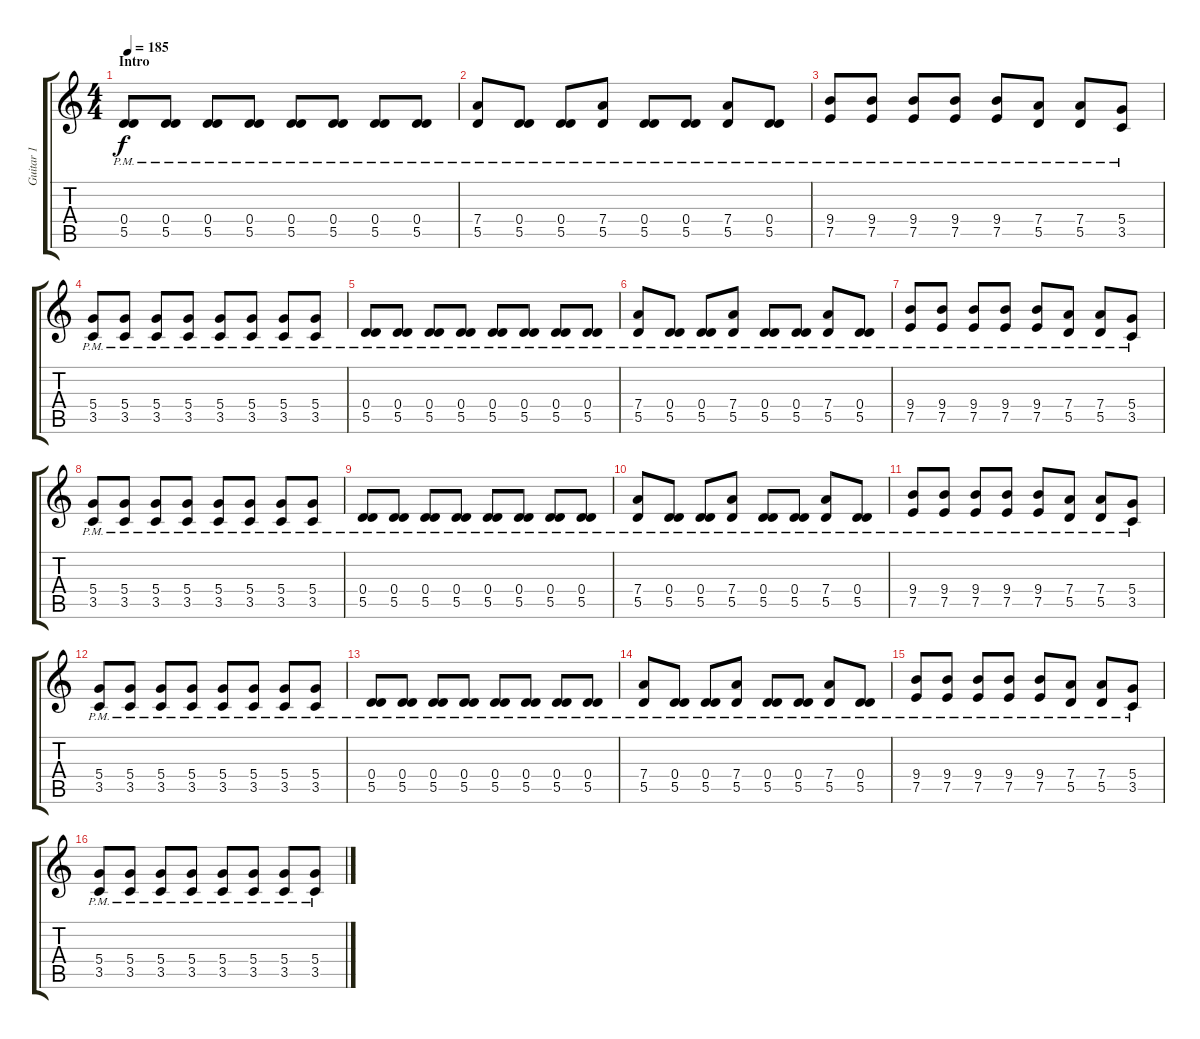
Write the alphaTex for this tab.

\track ("Guitar 1" "Guitar 1") {instrument overdrivenguitar}
\staff {score tabs}
\tuning (E4 B3 G3 D3 A2 E2) {hide}
\ts (4 4)
\section ("" "Intro")
\tempo 185
\clef g2
\ks c
(0.4{pm} 5.5{pm}).8{dy f instrument overdrivenguitar} (0.4{pm} 5.5{pm}).8 (0.4{pm} 5.5{pm}).8 (0.4{pm} 5.5{pm}).8 (0.4{pm} 5.5{pm}).8 (0.4{pm} 5.5{pm}).8 (0.4{pm} 5.5{pm}).8 (0.4{pm} 5.5{pm}).8 |
(7.4{pm} 5.5{pm}).8 (0.4{pm} 5.5{pm}).8 (0.4{pm} 5.5{pm}).8 (7.4{pm} 5.5{pm}).8 (0.4{pm} 5.5{pm}).8 (0.4{pm} 5.5{pm}).8 (7.4{pm} 5.5{pm}).8 (0.4 5.5{pm}).8 |
(9.4{pm} 7.5{pm}).8 (9.4{pm} 7.5{pm}).8 (9.4{pm} 7.5{pm}).8 (9.4{pm} 7.5{pm}).8 (9.4{pm} 7.5{pm}).8 (7.4{pm} 5.5{pm}).8 (7.4{pm} 5.5{pm}).8 (5.4{pm} 3.5{pm}).8 |
(5.4{pm} 3.5{pm}).8 (5.4{pm} 3.5{pm}).8 (5.4{pm} 3.5{pm}).8 (5.4{pm} 3.5{pm}).8 (5.4{pm} 3.5{pm}).8 (5.4{pm} 3.5{pm}).8 (5.4{pm} 3.5{pm}).8 (5.4{pm} 3.5{pm}).8 |
(0.4{pm} 5.5{pm}).8 (0.4{pm} 5.5{pm}).8 (0.4{pm} 5.5{pm}).8 (0.4{pm} 5.5{pm}).8 (0.4{pm} 5.5{pm}).8 (0.4{pm} 5.5{pm}).8 (0.4{pm} 5.5{pm}).8 (0.4{pm} 5.5{pm}).8 |
(7.4{pm} 5.5{pm}).8 (0.4{pm} 5.5{pm}).8 (0.4{pm} 5.5{pm}).8 (7.4{pm} 5.5{pm}).8 (0.4{pm} 5.5{pm}).8 (0.4{pm} 5.5{pm}).8 (7.4{pm} 5.5{pm}).8 (0.4 5.5{pm}).8 |
(9.4{pm} 7.5{pm}).8 (9.4{pm} 7.5{pm}).8 (9.4{pm} 7.5{pm}).8 (9.4{pm} 7.5{pm}).8 (9.4{pm} 7.5{pm}).8 (7.4{pm} 5.5{pm}).8 (7.4{pm} 5.5{pm}).8 (5.4{pm} 3.5{pm}).8 |
(5.4{pm} 3.5{pm}).8 (5.4{pm} 3.5{pm}).8 (5.4{pm} 3.5{pm}).8 (5.4{pm} 3.5{pm}).8 (5.4{pm} 3.5{pm}).8 (5.4{pm} 3.5{pm}).8 (5.4{pm} 3.5{pm}).8 (5.4{pm} 3.5{pm}).8 |
(0.4{pm} 5.5{pm}).8 (0.4{pm} 5.5{pm}).8 (0.4{pm} 5.5{pm}).8 (0.4{pm} 5.5{pm}).8 (0.4{pm} 5.5{pm}).8 (0.4{pm} 5.5{pm}).8 (0.4{pm} 5.5{pm}).8 (0.4{pm} 5.5{pm}).8 |
(7.4{pm} 5.5{pm}).8 (0.4{pm} 5.5{pm}).8 (0.4{pm} 5.5{pm}).8 (7.4{pm} 5.5{pm}).8 (0.4{pm} 5.5{pm}).8 (0.4{pm} 5.5{pm}).8 (7.4{pm} 5.5{pm}).8 (0.4 5.5{pm}).8 |
(9.4{pm} 7.5{pm}).8 (9.4{pm} 7.5{pm}).8 (9.4{pm} 7.5{pm}).8 (9.4{pm} 7.5{pm}).8 (9.4{pm} 7.5{pm}).8 (7.4{pm} 5.5{pm}).8 (7.4{pm} 5.5{pm}).8 (5.4{pm} 3.5{pm}).8 |
(5.4{pm} 3.5{pm}).8 (5.4{pm} 3.5{pm}).8 (5.4{pm} 3.5{pm}).8 (5.4{pm} 3.5{pm}).8 (5.4{pm} 3.5{pm}).8 (5.4{pm} 3.5{pm}).8 (5.4{pm} 3.5{pm}).8 (5.4{pm} 3.5{pm}).8 |
(0.4{pm} 5.5{pm}).8 (0.4{pm} 5.5{pm}).8 (0.4{pm} 5.5{pm}).8 (0.4{pm} 5.5{pm}).8 (0.4{pm} 5.5{pm}).8 (0.4{pm} 5.5{pm}).8 (0.4{pm} 5.5{pm}).8 (0.4{pm} 5.5{pm}).8 |
(7.4{pm} 5.5{pm}).8 (0.4{pm} 5.5{pm}).8 (0.4{pm} 5.5{pm}).8 (7.4{pm} 5.5{pm}).8 (0.4{pm} 5.5{pm}).8 (0.4{pm} 5.5{pm}).8 (7.4{pm} 5.5{pm}).8 (0.4 5.5{pm}).8 |
(9.4{pm} 7.5{pm}).8 (9.4{pm} 7.5{pm}).8 (9.4{pm} 7.5{pm}).8 (9.4{pm} 7.5{pm}).8 (9.4{pm} 7.5{pm}).8 (7.4{pm} 5.5{pm}).8 (7.4{pm} 5.5{pm}).8 (5.4{pm} 3.5{pm}).8 |
(5.4{pm} 3.5{pm}).8 (5.4{pm} 3.5{pm}).8 (5.4{pm} 3.5{pm}).8 (5.4{pm} 3.5{pm}).8 (5.4{pm} 3.5{pm}).8 (5.4{pm} 3.5{pm}).8 (5.4{pm} 3.5{pm}).8 (5.4{pm} 3.5{pm}).8
